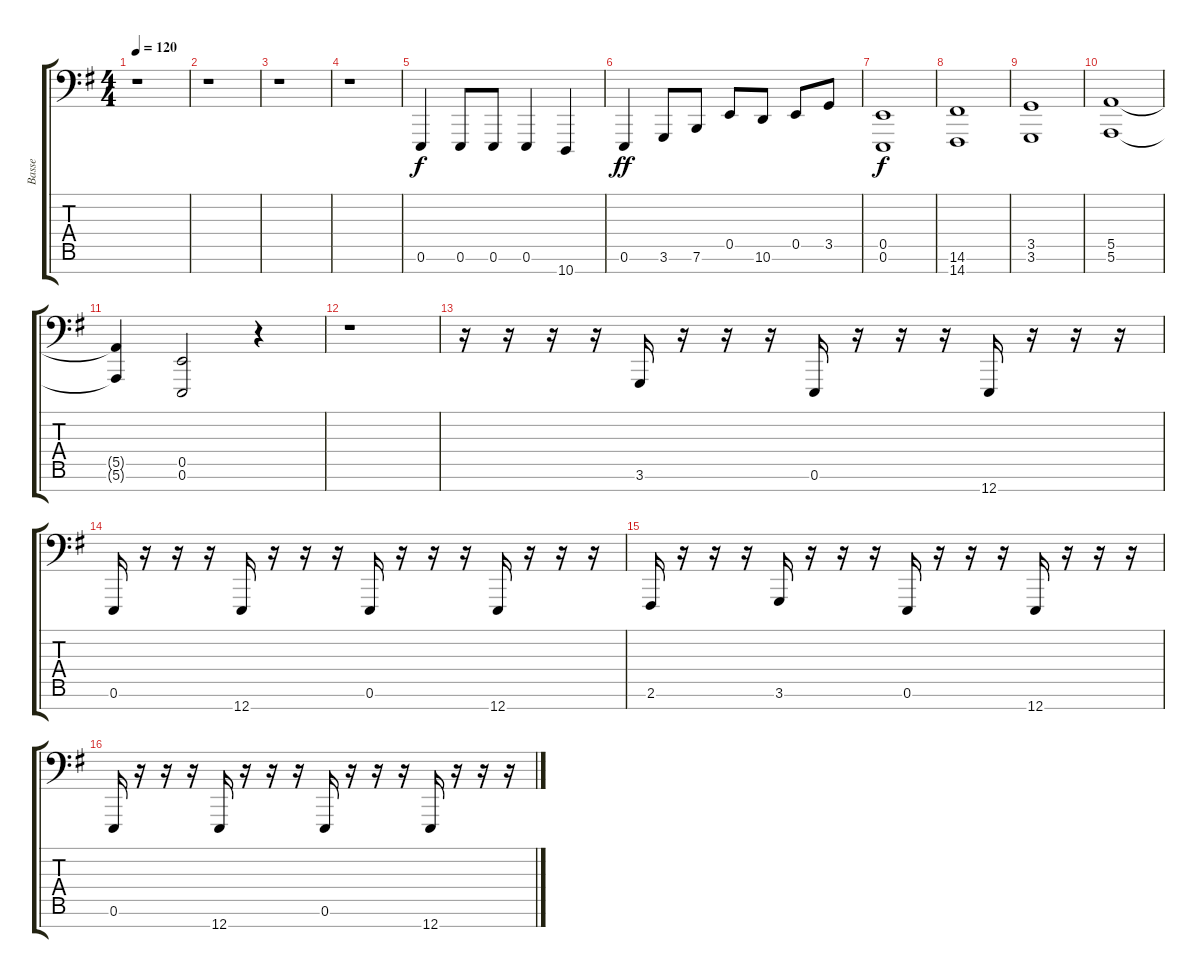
\track ("Basse" "Basse") {instrument lead1square}
\staff {score tabs}
\tuning (E-1 E5 E4 E3 E2 E1 E0) {hide}
\ts (4 4)
\tempo 120
\clef f4
\ks g
r.1{dy f instrument lead1square} |
r.1 |
r.1 |
r.1 |
0.6.4 0.6.8 0.6.8 0.6.4 10.7.4 |
0.6.4{dy ff} 3.6.8 7.6.8 0.5.8 10.6.8 0.5.8 3.5.8 |
(0.5 0.6).1{dy f} |
(14.6 14.7).1 |
(3.5 3.6).1 |
(5.5 5.6).1 |
(5.5{t} 5.6{t}).4 (0.5 0.6).2 r.4 |
r.1 |
r.16 r.16 r.16 r.16 3.6.16 r.16 r.16 r.16 0.6.16 r.16 r.16 r.16 12.7.16 r.16 r.16 r.16 |
0.6.16 r.16 r.16 r.16 12.7.16 r.16 r.16 r.16 0.6.16 r.16 r.16 r.16 12.7.16 r.16 r.16 r.16 |
2.6.16 r.16 r.16 r.16 3.6.16 r.16 r.16 r.16 0.6.16 r.16 r.16 r.16 12.7.16 r.16 r.16 r.16 |
0.6.16 r.16 r.16 r.16 12.7.16 r.16 r.16 r.16 0.6.16 r.16 r.16 r.16 12.7.16 r.16 r.16 r.16
